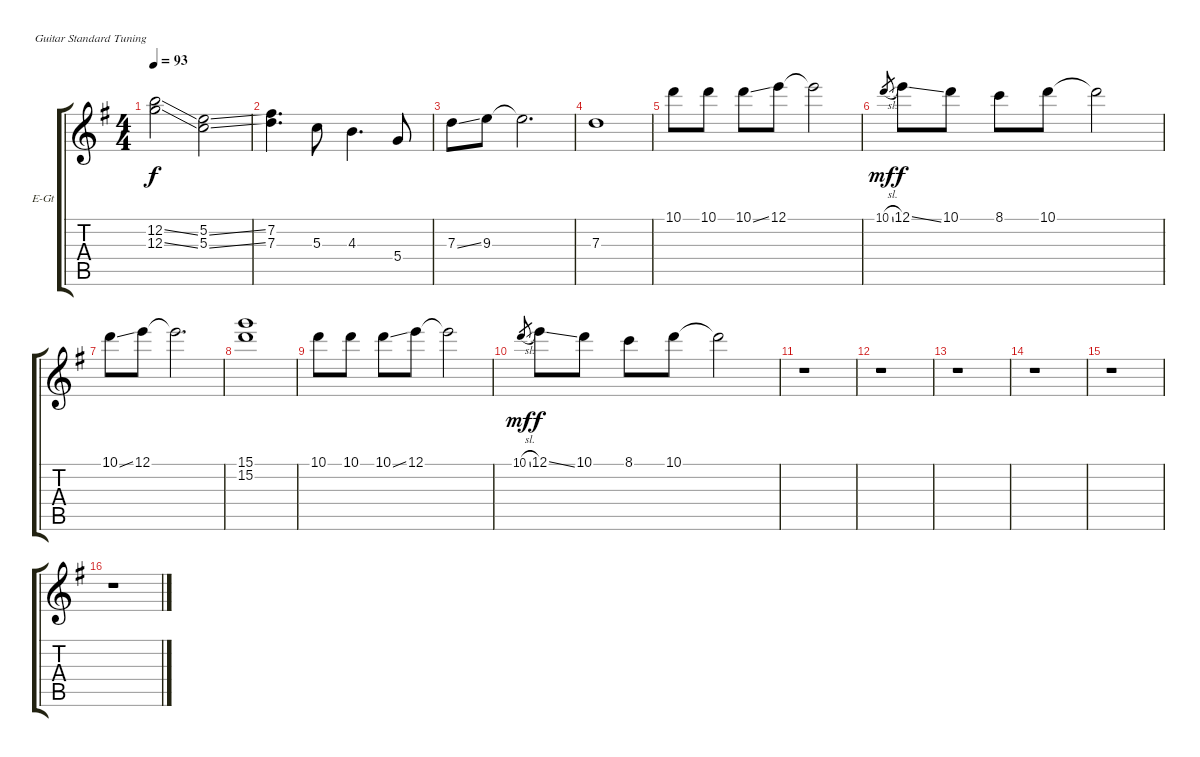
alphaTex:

\bracketExtendMode groupsimilarinstruments
\firstSystemTrackNameOrientation horizontal
\otherSystemsTrackNameOrientation horizontal
\track ("Guitar 1" "E-Gt") {instrument electricguitarjazz}
\staff {score tabs}
\tuning (E4 B3 G3 D3 A2 E2)
\ts (4 4)
\tempo 93
\clef g2
\ks g
(12.2{ss} 12.3{ss}).2{dy f} (5.2{ss} 5.3{ss}).2 |
(7.2 7.3).4{d} 5.3.8 4.3.4{d} 5.4.8 |
7.3{ss}.8 9.3.8 9.3{t}.2{d} |
7.3.1 |
10.1.8 10.1.8 10.1{ss}.8 12.1.8 12.1{t}.2 |
10.1{sl}.8{gr dy mf} 12.1{ss}.8{dy f} 10.1.8 8.1.8 10.1.8 10.1{t}.2 |
10.1{ss}.8 12.1.8 12.1{t}.2{d} |
(15.1 15.2).1 |
10.1.8 10.1.8 10.1{ss}.8 12.1.8 12.1{t}.2 |
10.1{sl}.8{gr dy mf} 12.1{ss}.8{dy f} 10.1.8 8.1.8 10.1.8 10.1{t}.2 |
r.1 |
r.1 |
r.1 |
r.1 |
r.1 |
r.1
